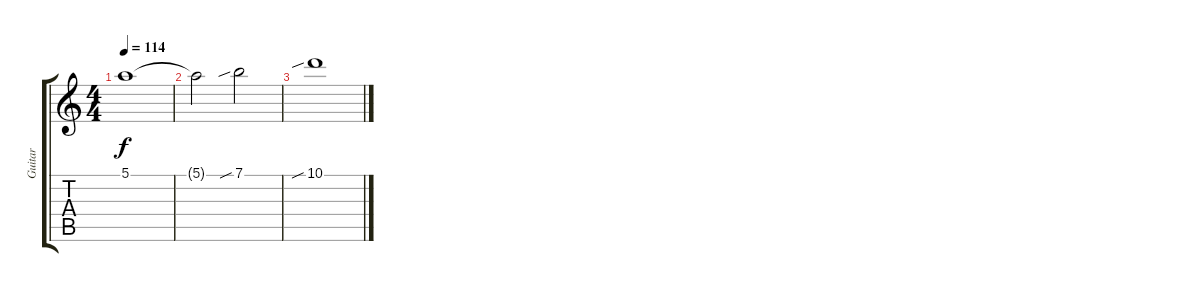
\track ("Guitar" "Guitar") {instrument distortionguitar}
\staff {score tabs}
\tuning (E4 B3 G3 D3 A2 E2) {hide}
\ts (4 4)
\tempo 114
\clef g2
\ks c
5.1.1{dy f} |
5.1{t}.2 7.1{sib}.2 |
10.1{sib}.1
